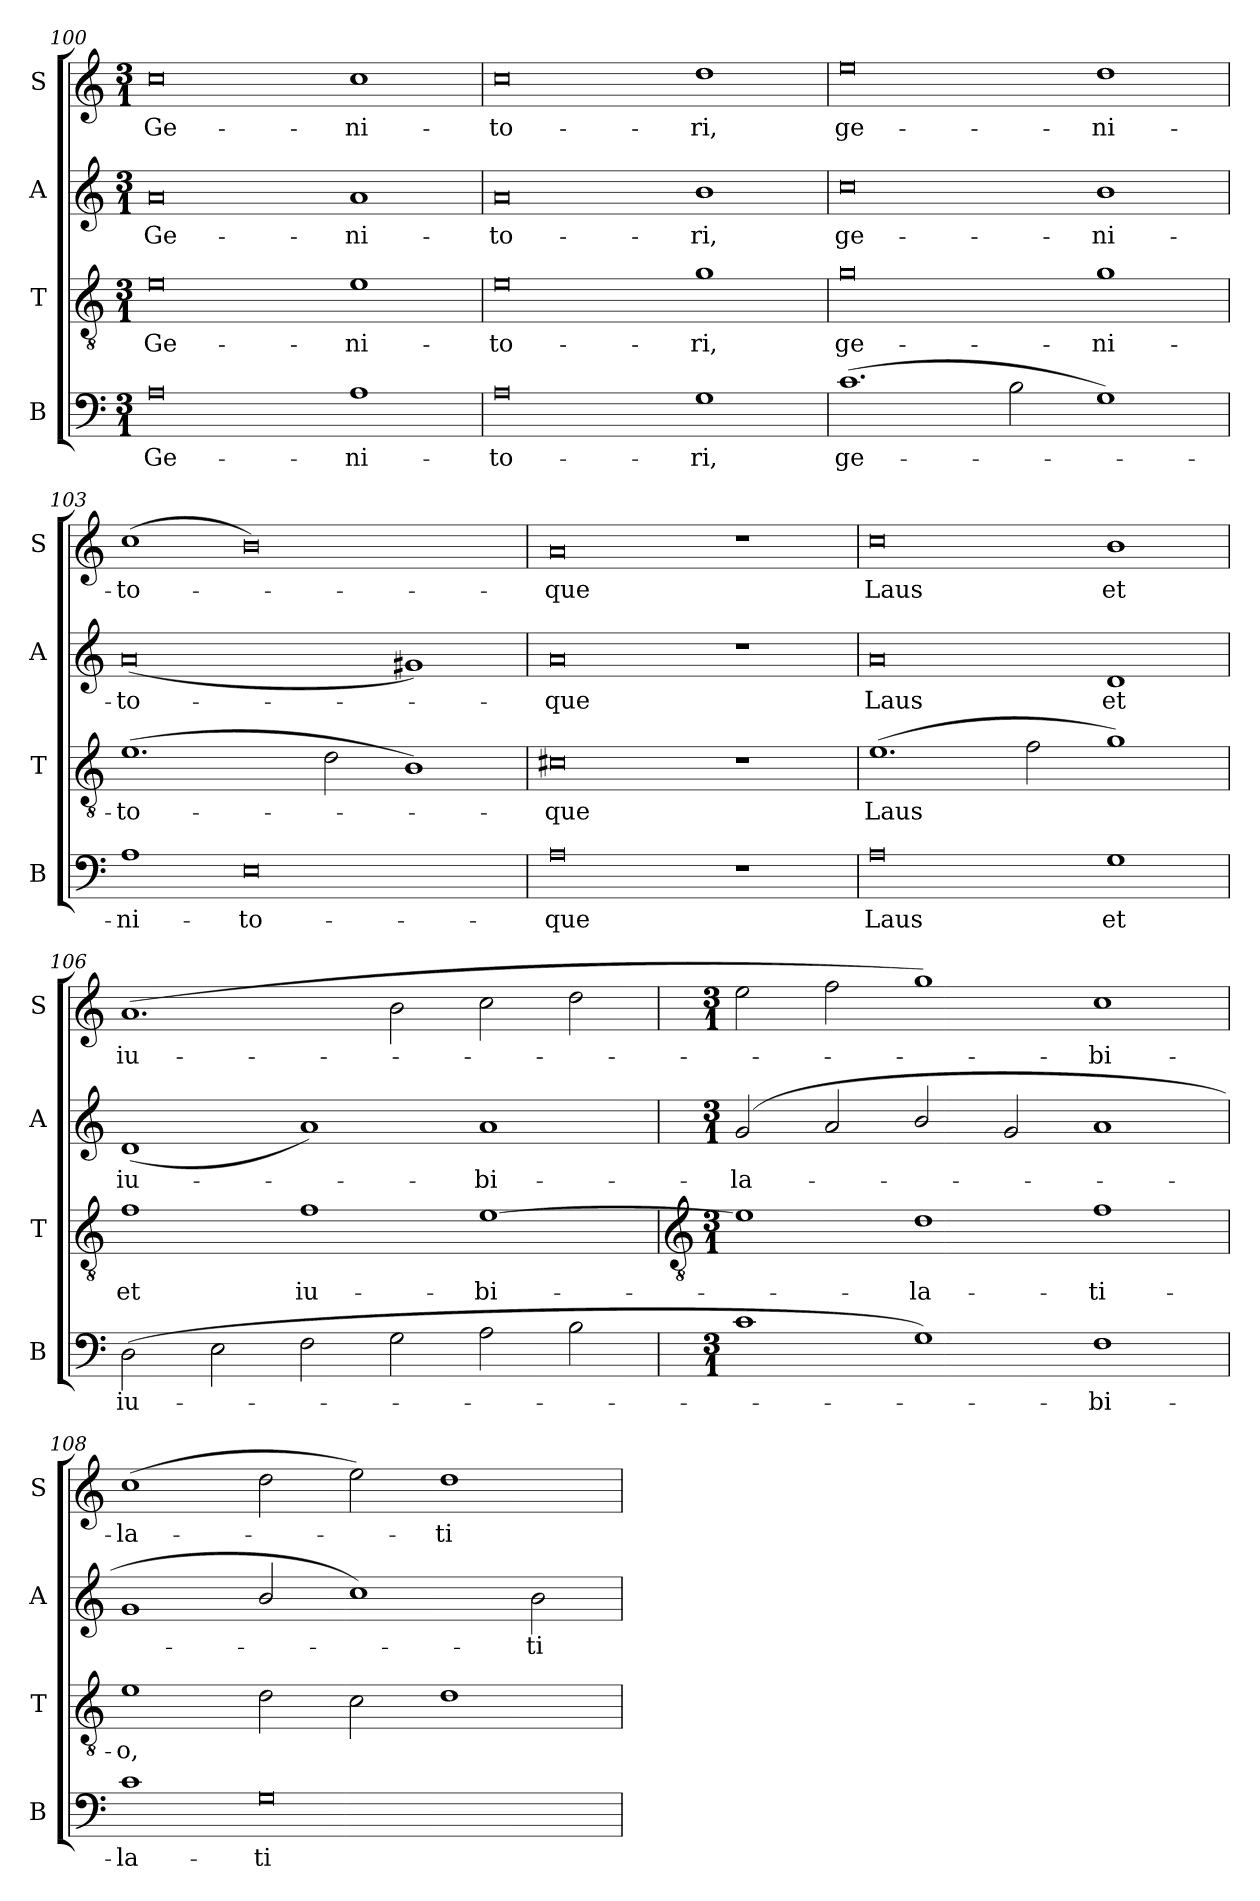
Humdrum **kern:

**kern	**text	**kern	**text	**kern	**text	**kern	**text
*part4	*part4	*part3	*part3	*part2	*part2	*part1	*part1
*staff4	*staff4	*staff3	*staff3	*staff2	*staff2	*staff1	*staff1
*I"B	*	*I"T	*	*I"A	*	*I"S	*
*I'B	*	*I'T	*	*I'A	*	*I'S	*
!!LO:LB:g=z
*clefF4	*	*clefGv2	*	*clefG2	*	*clefG2	*
*k[]	*	*k[]	*	*k[]	*	*k[]	*
*C:	*	*C:	*	*C:	*	*C:	*
*M3/1	*	*M3/1	*	*M3/1	*	*M3/1	*
=100	=100	=100	=100	=100	=100	=100	=100
!	!LO:LY:b	!	!LO:LY:b	!	!LO:LY:b	!	!LO:LY:b
0A	Ge-	0e	Ge-	0a	Ge-	0cc	Ge-
!	!LO:LY:b	!	!LO:LY:b	!	!LO:LY:b	!	!LO:LY:b
1A	-ni-	1e	-ni-	1a	-ni-	1cc	-ni-
=101	=101	=101	=101	=101	=101	=101	=101
!	!LO:LY:b	!	!LO:LY:b	!	!LO:LY:b	!	!LO:LY:b
0A	-to-	0e	-to-	0a	-to-	0cc	-to-
!	!LO:LY:b	!	!LO:LY:b	!	!LO:LY:b	!	!LO:LY:b
1G	-ri,	1g	-ri,	1b	-ri,	1dd	-ri,
=102	=102	=102	=102	=102	=102	=102	=102
!	!LO:LY:b	!	!LO:LY:b	!	!LO:LY:b	!	!LO:LY:b
(>1.c	ge-	0g	ge-	0cc	ge-	0ee	ge-
2B	.	.	.	.	.	.	.
!	!	!	!LO:LY:b	!	!LO:LY:b	!	!LO:LY:b
1G)	.	1g	-ni-	1b	-ni-	1dd	-ni-
=103	=103	=103	=103	=103	=103	=103	=103
!	!LO:LY:b	!	!LO:LY:b	!	!LO:LY:b	!	!LO:LY:b
1A	ni-	(>1.e	-to-	(<0a	-to-	(>1cc	-to-
!	!LO:LY:b	!	!	!	!	!	!
0E	-to-	.	.	.	.	0b)	.
.	.	2d	.	.	.	.	.
.	.	1B)	.	1g#X)	.	.	.
=104	=104	=104	=104	=104	=104	=104	=104
!	!LO:LY:b	!	!LO:LY:b	!	!LO:LY:b	!	!LO:LY:b
0A	-que	0c#X	que	0a	que	0a	que
1r	.	1r	.	1r	.	1r	.
=105	=105	=105	=105	=105	=105	=105	=105
!	!LO:LY:b	!	!LO:LY:b	!	!LO:LY:b	!	!LO:LY:b
0A	Laus	(>1.e	Laus	0a	Laus	0cc	Laus
.	.	2f	.	.	.	.	.
!	!LO:LY:b	!	!	!	!LO:LY:b	!	!LO:LY:b
1G	et	1g)	.	1d	et	1b	et
=106	=106	=106	=106	=106	=106	=106	=106
!	!LO:LY:b	!	!LO:LY:b	!	!LO:LY:b	!	!LO:LY:b
(>2D	iu-	1f	et	(<1d	iu-	(>1.a	iu-
2E	.	.	.	.	.	.	.
!	!	!	!LO:LY:b	!	!	!	!
2F	.	1f	iu-	1a)	.	.	.
2G	.	.	.	.	.	2b	.
!	!	!	!LO:LY:b	!	!LO:LY:b	!	!
2A	.	[1e	-bi-	1a	bi-	2cc	.
2B	.	.	.	.	.	2dd	.
!!LO:LB:g=z
=107	=107	=107	=107	=107	=107	=107	=107
*	*	*clefGv2	*	*	*	*	*
*M3/1	*	*M3/1	*	*M3/1	*	*M3/1	*
!	!	!	!	!	!LO:LY:b	!	!
1c	.	1e]	.	(<2g	-la-	2ee	.
.	.	.	.	2a	.	2ff	.
!	!	!	!LO:LY:b	!	!	!	!
1G)	.	1d	la-	2b/	.	1gg)	.
.	.	.	.	2g	.	.	.
!	!LO:LY:b	!	!LO:LY:b	!	!	!	!LO:LY:b
1F	bi-	1f	-ti-	1a	.	1cc	bi-
=108	=108	=108	=108	=108	=108	=108	=108
!	!LO:LY:b	!	!LO:LY:b	!	!	!	!LO:LY:b
1c	-la-	1e	-o,	1g	.	(>1cc	-la-
!	!LO:LY:b	!	!	!	!	!	!
0G	-ti-	2d	.	2b/	.	2dd	.
.	.	2c	.	1cc)	.	2ee)	.
!	!	!	!	!	!	!	!LO:LY:b
.	.	1d	.	.	.	1dd	ti-
!	!	!	!	!	!LO:LY:b	!	!
.	.	.	.	2b	ti-	.	.
=	=	=	=	=	=	=	=
*-	*-	*-	*-	*-	*-	*-	*-
